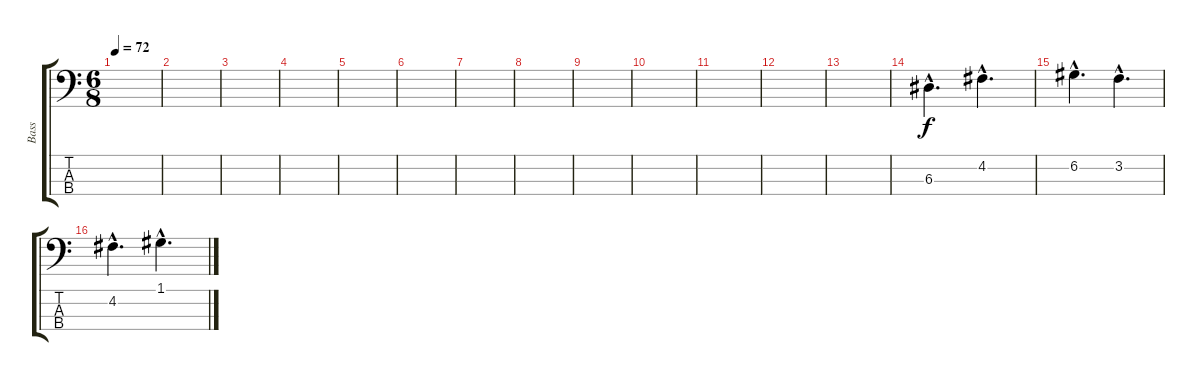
\track ("Bass" "Bass") {instrument electricbasspick}
\staff {score tabs}
\tuning (G2 D2 A1 E1) {hide}
\ts (6 8)
\tempo 72
\clef f4
\ks c
|
|
|
|
|
|
|
|
|
|
|
|
|
6.3{hac}.4{d} 4.2{hac}.4{d} |
6.2{hac}.4{d} 3.2{hac}.4{d} |
4.2{hac}.4{d} 1.1{hac}.4{d}
